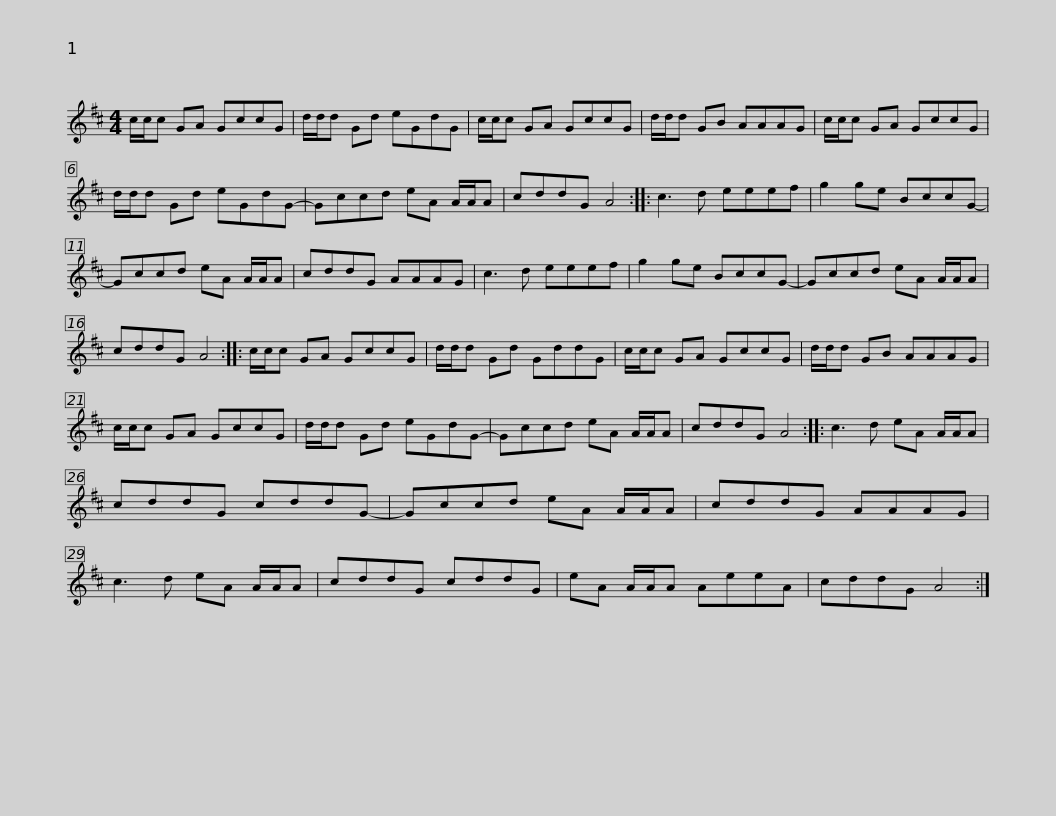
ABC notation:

X:1
L:1/8
M:4/4
I:linebreak $
K:D
V:1 treble
V:1
 c/c/c GA GccG | d/d/d Gd eGdG | c/c/c GA GccG | d/d/d GB AAAG | c/c/c GA GccG |$ %5
 d/d/d Gd eGdG- | Gccd eA A/A/A | cddG A4 :: c3 d eeef | g2 ge BccG- |$ %10
 Gccd eA A/A/A | cddG AAAG | c3 d eeef | g2 ge BccG- | Gccd eA A/A/A | %15
 cddG A4 ::$ c/c/c GA GccG | d/d/d Gd GddG | c/c/c GA GccG | d/d/d GB AAAG | %20
 c/c/c GA GccG |$ d/d/d Gd eGdG- | Gccd eA A/A/A | cddG A4 :: c3 d eA A/A/A | %25
 cddG cddG- |$ Gccd eA A/A/A | cddG AAAG | c3 d eA A/A/A | cddG cddG | %30
 eA A/A/A AeeA |$ cddG A4 :| %32
